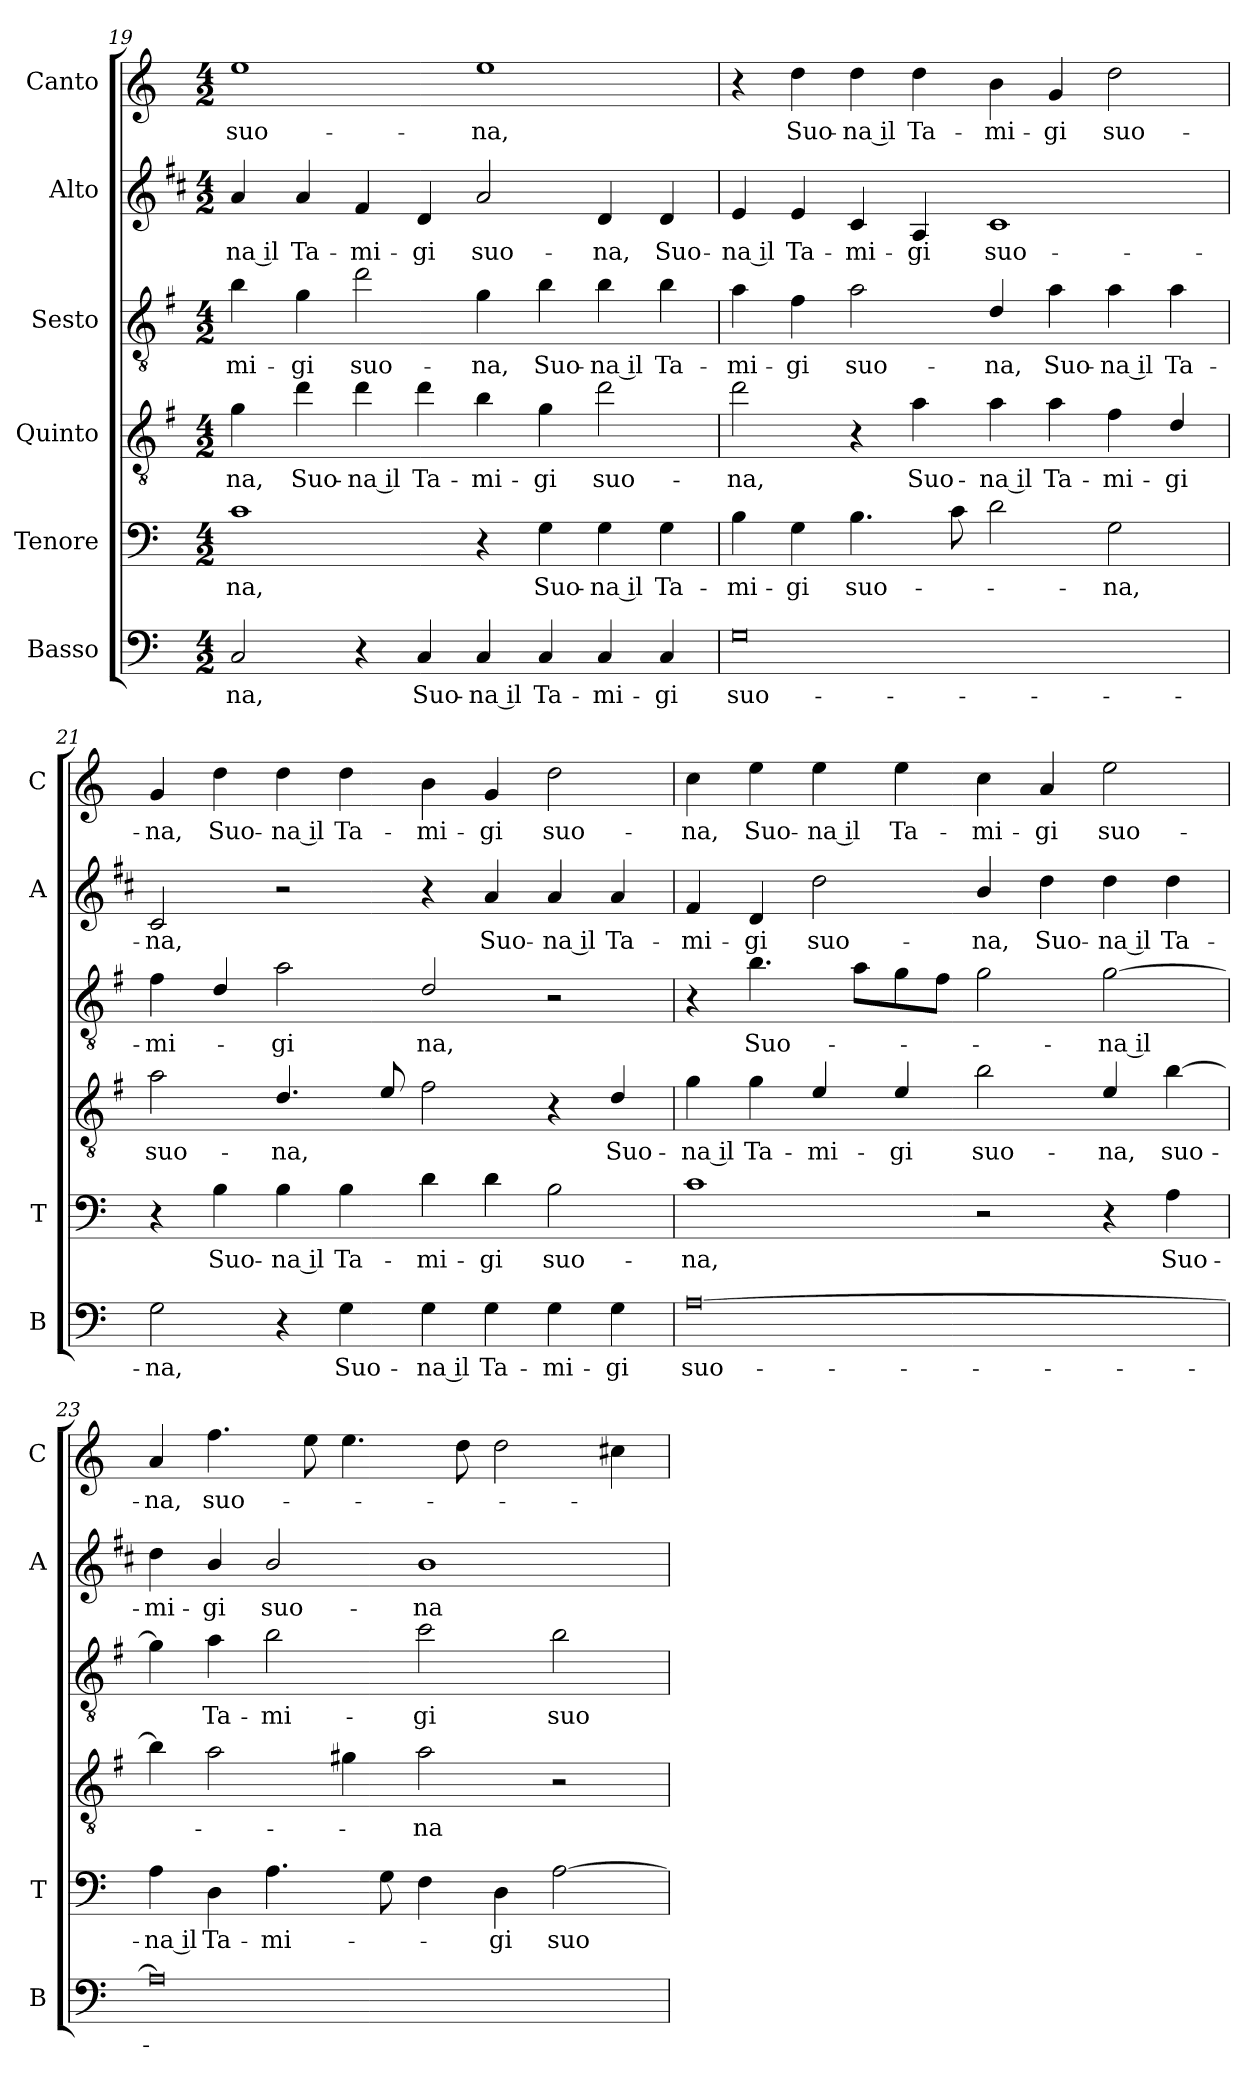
**kern	**text	**kern	**text	**kern	**text	**kern	**text	**kern	**text	**kern	**text
*part6	*part6	*part5	*part5	*part4	*part4	*part3	*part3	*part2	*part2	*part1	*part1
*staff6	*staff6	*staff5	*staff5	*staff4	*staff4	*staff3	*staff3	*staff2	*staff2	*staff1	*staff1
*I"Basso	*	*I"Tenore	*	*I"Quinto	*	*I"Sesto	*	*I"Alto	*	*I"Canto	*
*I'B	*	*I'T	*	*	*	*	*	*I'A	*	*I'C	*
*clefF4	*	*clefF4	*	*clefGv2	*	*clefGv2	*	*clefG2	*	*clefG2	*
*	*	*	*	*ITrd4c7	*	*ITrd4c7	*	*ITrd1c2	*	*	*
*k[]	*	*k[]	*	*k[]	*	*k[]	*	*k[]	*	*k[]	*
*C:	*	*C:	*	*C:	*	*C:	*	*C:	*	*C:	*
*M4/2	*	*M4/2	*	*M4/2	*	*M4/2	*	*M4/2	*	*M4/2	*
=19	=19	=19	=19	=19	=19	=19	=19	=19	=19	=19	=19
!	!LO:LY:b	!	!LO:LY:b	!	!LO:LY:b	!	!LO:LY:b	!	!LO:LY:b	!	!LO:LY:b
2C/	-na,	1c	-na,	4c\	-na,	4e\	-mi-	4g/	-na il	1ee	suo-
!	!	!	!	!	!LO:LY:b	!	!LO:LY:b	!	!LO:LY:b	!	!
.	.	.	.	4g\	Suo-	4c\	-gi	4g/	Ta-	.	.
!	!	!	!	!	!LO:LY:b	!	!LO:LY:b	!	!LO:LY:b	!	!
4r	.	.	.	4g\	-na il	2g\	suo-	4e/	-mi-	.	.
!	!LO:LY:b	!	!	!	!LO:LY:b	!	!	!	!LO:LY:b	!	!
4C/	Suo-	.	.	4g\	Ta-	.	.	4c/	-gi	.	.
!	!LO:LY:b	!	!	!	!LO:LY:b	!	!LO:LY:b	!	!LO:LY:b	!	!LO:LY:b
4C/	-na il	4r	.	4e\	-mi-	4c\	-na,	2g/	suo-	1ee	-na,
!	!LO:LY:b	!	!LO:LY:b	!	!LO:LY:b	!	!LO:LY:b	!	!	!	!
4C/	Ta-	4G\	Suo-	4c\	-gi	4e\	Suo-	.	.	.	.
!	!LO:LY:b	!	!LO:LY:b	!	!LO:LY:b	!	!LO:LY:b	!	!LO:LY:b	!	!
4C/	-mi-	4G\	-na il	2g\	suo-	4e\	-na il	4c/	-na,	.	.
!	!LO:LY:b	!	!LO:LY:b	!	!	!	!LO:LY:b	!	!LO:LY:b	!	!
4C/	-gi	4G\	Ta-	.	.	4e\	Ta-	4c/	Suo-	.	.
=20	=20	=20	=20	=20	=20	=20	=20	=20	=20	=20	=20
!	!LO:LY:b	!	!LO:LY:b	!	!LO:LY:b	!	!LO:LY:b	!	!LO:LY:b	!	!
0G	suo-	4B\	-mi-	2g\	-na,	4d\	-mi-	4d/	-na il	4r	.
!	!	!	!LO:LY:b	!	!	!	!LO:LY:b	!	!LO:LY:b	!	!LO:LY:b
.	.	4G\	-gi	.	.	4B\	-gi	4d/	Ta-	4dd\	Suo-
!	!	!	!LO:LY:b	!	!	!	!LO:LY:b	!	!LO:LY:b	!	!LO:LY:b
.	.	4.B\	suo-	4r	.	2d\	suo-	4B/	-mi-	4dd\	-na il
!	!	!	!	!	!LO:LY:b	!	!	!	!LO:LY:b	!	!LO:LY:b
.	.	.	.	4d\	Suo-	.	.	4G/	-gi	4dd\	Ta-
.	.	8c\	.	.	.	.	.	.	.	.	.
!	!	!	!	!	!LO:LY:b	!	!LO:LY:b	!	!LO:LY:b	!	!LO:LY:b
.	.	2d\	.	4d\	-na il	4G/	-na,	1B	suo-	4b\	-mi-
!	!	!	!	!	!LO:LY:b	!	!LO:LY:b	!	!	!	!LO:LY:b
.	.	.	.	4d\	Ta-	4d\	Suo-	.	.	4g/	-gi
!	!	!	!LO:LY:b	!	!LO:LY:b	!	!LO:LY:b	!	!	!	!LO:LY:b
.	.	2G\	-na,	4B\	-mi-	4d\	-na il	.	.	2dd\	suo-
!	!	!	!	!	!LO:LY:b	!	!LO:LY:b	!	!	!	!
.	.	.	.	4G/	-gi	4d\	Ta-	.	.	.	.
!!LO:LB:g=z
=21	=21	=21	=21	=21	=21	=21	=21	=21	=21	=21	=21
!	!LO:LY:b	!	!	!	!LO:LY:b	!	!LO:LY:b	!	!LO:LY:b	!	!LO:LY:b
2G\	-na,	4r	.	2d\	suo-	4B\	-mi-	2B/	-na,	4g/	-na,
!	!	!	!LO:LY:b	!	!	!	!	!	!	!	!LO:LY:b
.	.	4B\	Suo-	.	.	4G/	.	.	.	4dd\	Suo-
!	!	!	!LO:LY:b	!	!LO:LY:b	!	!LO:LY:b	!	!	!	!LO:LY:b
4r	.	4B\	-na il	4.G/	-na,	2d\	-gi	2r	.	4dd\	-na il
!	!LO:LY:b	!	!LO:LY:b	!	!	!	!	!	!	!	!LO:LY:b
4G\	Suo-	4B\	Ta-	.	.	.	.	.	.	4dd\	Ta-
.	.	.	.	8A/	.	.	.	.	.	.	.
!	!LO:LY:b	!	!LO:LY:b	!	!	!	!LO:LY:b	!	!	!	!LO:LY:b
4G\	-na il	4d\	-mi-	2B\	.	2G/	na,	4r	.	4b\	-mi-
!	!LO:LY:b	!	!LO:LY:b	!	!	!	!	!	!LO:LY:b	!	!LO:LY:b
4G\	Ta-	4d\	-gi	.	.	.	.	4g/	Suo-	4g/	-gi
!	!LO:LY:b	!	!LO:LY:b	!	!	!	!	!	!LO:LY:b	!	!LO:LY:b
4G\	-mi-	2B\	suo-	4r	.	2r	.	4g/	-na il	2dd\	suo-
!	!LO:LY:b	!	!	!	!LO:LY:b	!	!	!	!LO:LY:b	!	!
4G\	-gi	.	.	4G/	Suo-	.	.	4g/	Ta-	.	.
=22	=22	=22	=22	=22	=22	=22	=22	=22	=22	=22	=22
!	!LO:LY:b	!	!LO:LY:b	!	!LO:LY:b	!	!	!	!LO:LY:b	!	!LO:LY:b
[0A	suo-	1c	-na,	4c\	-na il	4r	.	4e/	-mi-	4cc\	-na,
!	!	!	!	!	!LO:LY:b	!	!LO:LY:b	!	!LO:LY:b	!	!LO:LY:b
.	.	.	.	4c\	Ta-	4.e\	Suo-	4c/	-gi	4ee\	Suo-
!	!	!	!	!	!LO:LY:b	!	!	!	!LO:LY:b	!	!LO:LY:b
.	.	.	.	4A/	-mi-	.	.	2cc\	suo-	4ee\	-na il
.	.	.	.	.	.	8d\L	.	.	.	.	.
!	!	!	!	!	!LO:LY:b	!	!	!	!	!	!LO:LY:b
.	.	.	.	4A/	-gi	8c\	.	.	.	4ee\	Ta-
.	.	.	.	.	.	8B\J	.	.	.	.	.
!	!	!	!	!	!LO:LY:b	!	!	!	!LO:LY:b	!	!LO:LY:b
.	.	2r	.	2e\	suo-	2c\	.	4a/	-na,	4cc\	-mi-
!	!	!	!	!	!	!	!	!	!LO:LY:b	!	!LO:LY:b
.	.	.	.	.	.	.	.	4cc\	Suo-	4a/	-gi
!	!	!	!	!	!LO:LY:b	!	!LO:LY:b	!	!LO:LY:b	!	!LO:LY:b
.	.	4r	.	4A/	-na,	[2c\	-na il	4cc\	-na il	2ee\	suo-
!	!	!	!LO:LY:b	!	!LO:LY:b	!	!	!	!LO:LY:b	!	!
.	.	4A\	Suo-	[4e\	suo-	.	.	4cc\	Ta-	.	.
=23	=23	=23	=23	=23	=23	=23	=23	=23	=23	=23	=23
!	!	!	!LO:LY:b	!	!	!	!	!	!LO:LY:b	!	!LO:LY:b
0A]	.	4A\	-na il	4e\]	.	4c\]	.	4cc\	-mi-	4a/	-na,
!	!	!	!LO:LY:b	!	!	!	!LO:LY:b	!	!LO:LY:b	!	!LO:LY:b
.	.	4D\	Ta-	2d\	.	4d\	Ta-	4a/	-gi	4.ff\	suo-
!	!	!	!LO:LY:b	!	!	!	!LO:LY:b	!	!LO:LY:b	!	!
.	.	4.A\	-mi-	.	.	2e\	-mi-	2a/	suo-	.	.
.	.	.	.	.	.	.	.	.	.	8ee\	.
.	.	.	.	4c#X\	.	.	.	.	.	4.ee\	.
.	.	8G\	.	.	.	.	.	.	.	.	.
!	!	!	!	!	!LO:LY:b	!	!LO:LY:b	!	!LO:LY:b	!	!
.	.	4F\	.	2d\	-na	2f\	-gi	1a	-na	.	.
.	.	.	.	.	.	.	.	.	.	8dd\	.
!	!	!	!LO:LY:b	!	!	!	!	!	!	!	!
.	.	4D\	-gi	.	.	.	.	.	.	2dd\	.
!	!	!	!LO:LY:b	!	!	!	!LO:LY:b	!	!	!	!
.	.	[2A\	suo-	2r	.	2e\	suo-	.	.	.	.
.	.	.	.	.	.	.	.	.	.	4cc#X\	.
=	=	=	=	=	=	=	=	=	=	=	=
*-	*-	*-	*-	*-	*-	*-	*-	*-	*-	*-	*-
